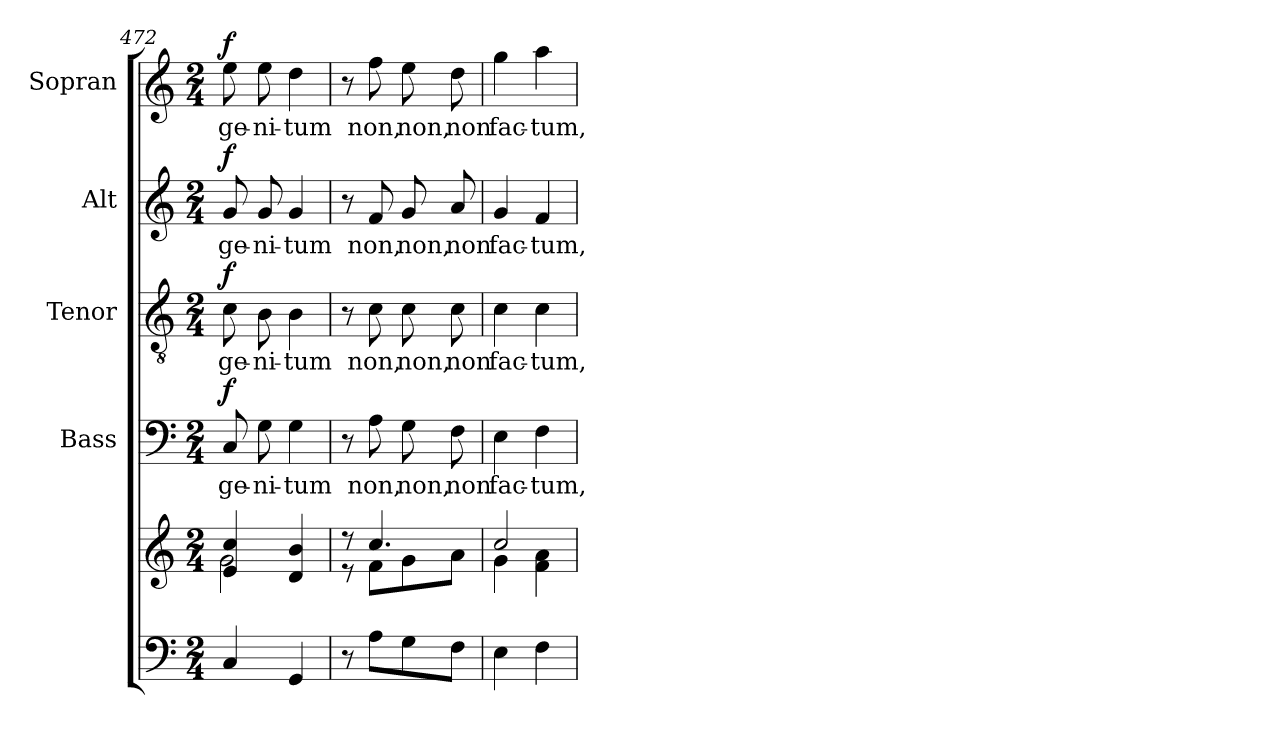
**kern	**kern	**kern	**text	**dynam	**kern	**text	**dynam	**kern	**text	**dynam	**kern	**text	**dynam
*part5	*part5	*part4	*part4	*part4	*part3	*part3	*part3	*part2	*part2	*part2	*part1	*part1	*part1
*staff6	*staff5	*staff4	*staff4	*staff4	*staff3	*staff3	*staff3	*staff2	*staff2	*staff2	*staff1	*staff1	*staff1
*	*	*I"Bass	*	*	*I"Tenor	*	*	*I"Alt	*	*	*I"Sopran	*	*
*	*	*I'B.	*	*	*I'T.	*	*	*I'A.	*	*	*I'S.	*	*
*clefF4	*clefG2	*clefF4	*	*	*clefGv2	*	*	*clefG2	*	*	*clefG2	*	*
*k[]	*k[]	*k[]	*	*	*k[]	*	*	*k[]	*	*	*k[]	*	*
*C:	*C:	*C:	*	*	*C:	*	*	*C:	*	*	*C:	*	*
*M2/4	*M2/4	*M2/4	*	*	*M2/4	*	*	*M2/4	*	*	*M2/4	*	*
=472	=472	=472	=472	=472	=472	=472	=472	=472	=472	=472	=472	=472	=472
*	*^	*	*	*	*	*	*	*	*	*	*	*	*
!	!	!	!	!LO:LY:b	!LO:DY:a	!	!LO:LY:b	!LO:DY:a	!	!LO:LY:b	!LO:DY:a	!	!LO:LY:b	!LO:DY:a
4C/	4e/ 4cc/	2g\	8C/	ge-	f	8c\	ge-	f	8g/	ge-	f	8ee\	ge-	f
!	!	!	!	!LO:LY:b	!	!	!LO:LY:b	!	!	!LO:LY:b	!	!	!LO:LY:b	!
.	.	.	8G\	-ni-	.	8B\	-ni-	.	8g/	-ni-	.	8ee\	-ni-	.
!	!	!	!	!LO:LY:b	!	!	!LO:LY:b	!	!	!LO:LY:b	!	!	!LO:LY:b	!
4GG/	4d/ 4b/	.	4G\	-tum	.	4B\	-tum	.	4g/	-tum	.	4dd\	-tum	.
=473	=473	=473	=473	=473	=473	=473	=473	=473	=473	=473	=473	=473	=473	=473
8r	8r	8r	8r	.	.	8r	.	.	8r	.	.	8r	.	.
!	!	!	!	!LO:LY:b	!	!	!LO:LY:b	!	!	!LO:LY:b	!	!	!LO:LY:b	!
8A\L	4.cc/	8f\L	8A\	non,	.	8c\	non,	.	8f/	non,	.	8ff\	non,	.
!	!	!	!	!LO:LY:b	!	!	!LO:LY:b	!	!	!LO:LY:b	!	!	!LO:LY:b	!
8G\	.	8g\	8G\	non,	.	8c\	non,	.	8g/	non,	.	8ee\	non,	.
!	!	!	!	!LO:LY:b	!	!	!LO:LY:b	!	!	!LO:LY:b	!	!	!LO:LY:b	!
8F\J	.	8a\J	8F\	non	.	8c\	non	.	8a/	non	.	8dd\	non	.
!!LO:PB:g=z
=474	=474	=474	=474	=474	=474	=474	=474	=474	=474	=474	=474	=474	=474	=474
!	!	!	!	!LO:LY:b	!	!	!LO:LY:b	!	!	!LO:LY:b	!	!	!LO:LY:b	!
4E\	2cc/	4g\	4E\	fac-	.	4c\	fac-	.	4g/	fac-	.	4gg\	fac-	.
!	!	!	!	!LO:LY:b	!	!	!LO:LY:b	!	!	!LO:LY:b	!	!	!LO:LY:b	!
4F\	.	4f\ 4a\	4F\	-tum,	.	4c\	-tum,	.	4f/	-tum,	.	4aa\	-tum,	.
*	*v	*v	*	*	*	*	*	*	*	*	*	*	*	*
=	=	=	=	=	=	=	=	=	=	=	=	=	=
*-	*-	*-	*-	*-	*-	*-	*-	*-	*-	*-	*-	*-	*-
